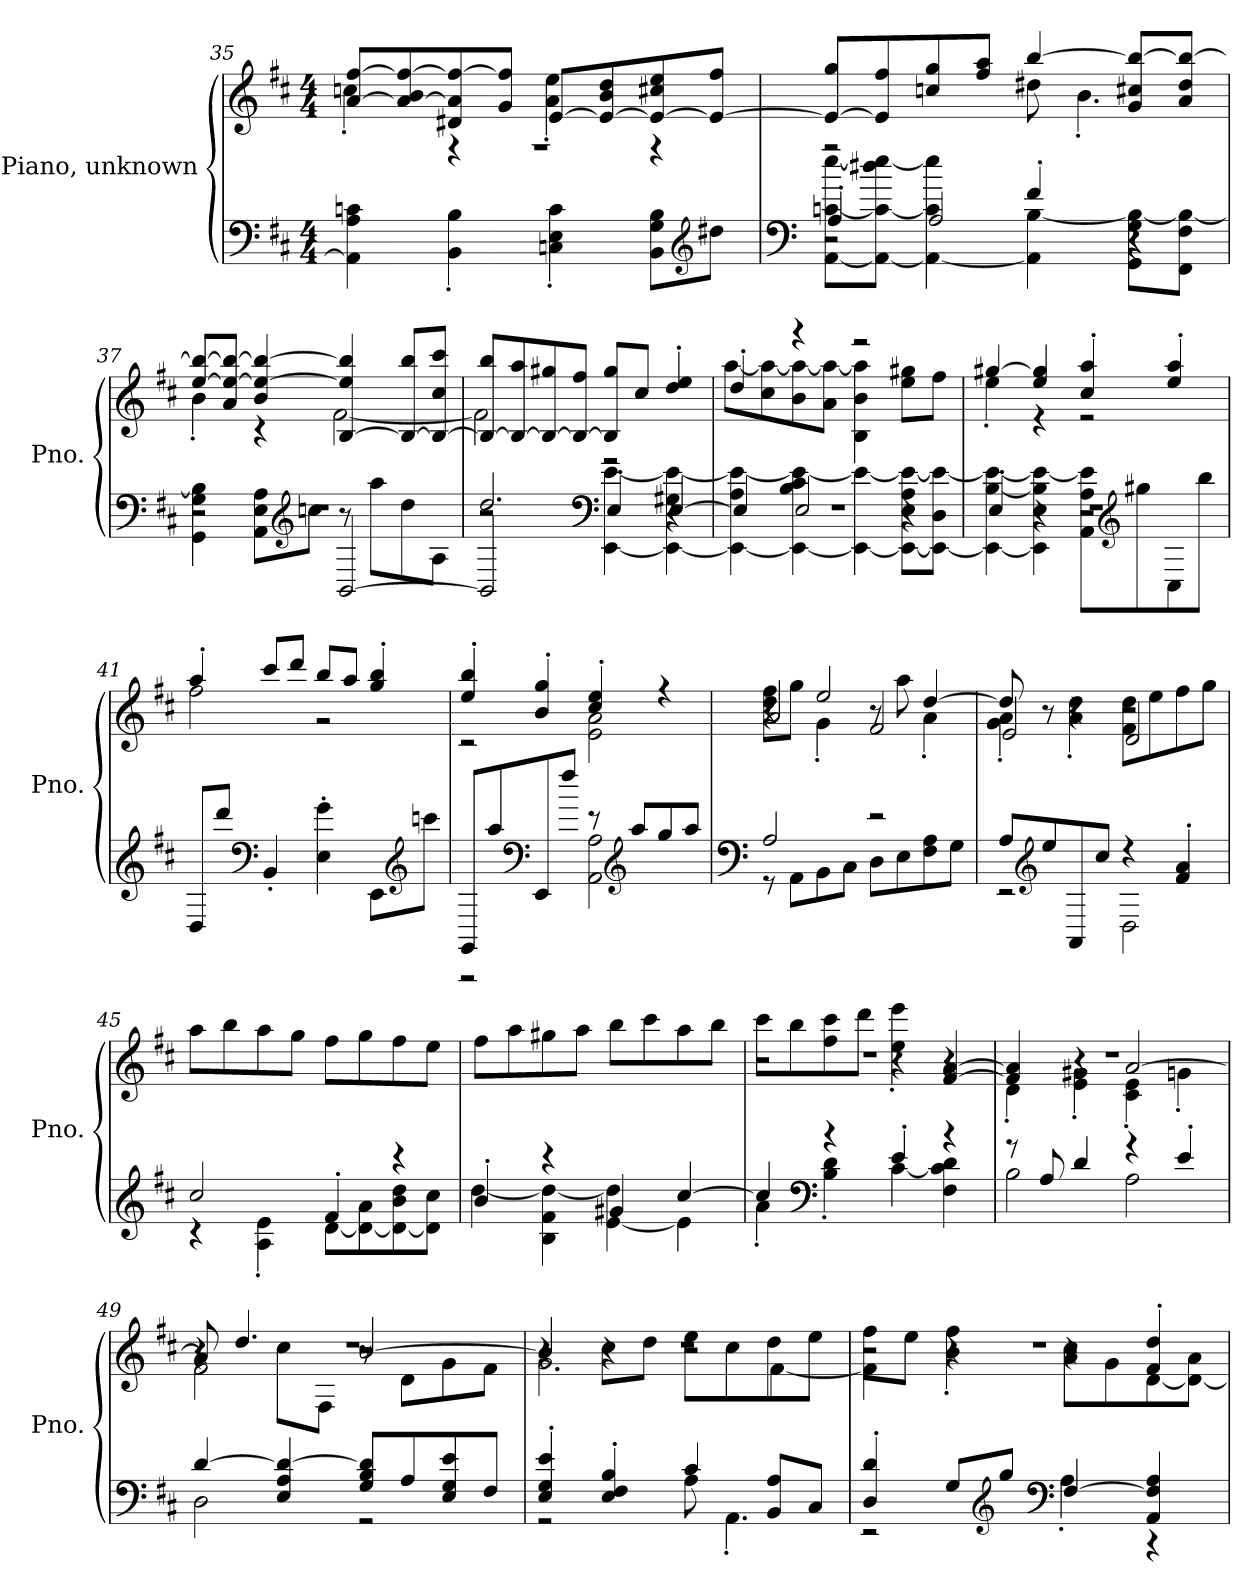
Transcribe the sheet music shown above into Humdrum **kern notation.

**kern	**kern
*part1	*part1
*staff2	*staff1
*I"Piano, unknown	*
*I'Pno.	*
!!LO:LB:g=z
*clefF4	*clefG2
*k[f#c#]	*k[f#c#]
*M4/4	*M4/4
=35	=35
*^	*^
1r	4AA\] 4A\ 4cn\	[8a/ [8ff#/L	4ccn'\
.	.	8a/_ 8b/ 8ff#/_	.
.	4BB\' 4B\'	8d#X/ 8a/] 8ff#/_	4r
.	.	8g/ 8ff#/]J	.
.	4Cn\' 4E\' 4c\'	[8e/L	4a\' 4ee\'
.	.	8e/_ 8b/ 8dd/	.
.	8BB\ 8G\ 8B\L	8e/_ 8cc#X/ 8ee/	4r
*clefG2	*	*	*
.	8dd#X\J	8e/_ 8ff#/J	.
*v	*v	*	*
=36	=36	=36
*clefF4	*	*
*^	*	*
*	*^	*	*
2r	[8AA\ [8cn\ [8ee\L	4A'/	8e/_ 8gg/L	2r
.	8AA\_ 8c\_ 8dd#X\ 8ee\_J	.	8e/] 8ff#/	.
.	4AA\_ 4c\] 4ee\]	2A/	8ccn/ 8gg/	.
.	.	.	8ff#/ 8aa/J	.
4f#'/	4AA\] [4B\	.	[4bb/	8dd#X\
.	.	.	.	4.b'\
4r	8GG\ 8G\ 8B\_L	4r	8g/ 8cc#X/ 8bb/_L	.
.	8FF#\ 8F#\ 8B\_J	.	8a/ 8dd#/ 8bb/_J	.
!!LO:LB:g=z	!!
=37	=37	=37	=37	=37
1r	4GG\ 4G\ 4B\]	2r	[8ee/ 8bb/_L	4b'\
.	.	.	8a/ 8ee/_ 8bb/_J	.
.	8AA\ 8E\ 8A\L	.	4b/ 4ee/_ 4bb/_	4r
*clefG2	*	*	*	*
.	8ccn\J	.	.	.
.	8r	[2BB/	[4B/ 4ee/] 4bb/]	[2f#\
.	8aa\L	.	.	.
.	8dd\	.	8B/_ 8bb/L	.
.	8A\J	.	8B/_ 8cc#/ 8ccc#/J	.
=38	=38	=38	=38	=38
2.dd/	2r	2BB/]	8B/_ 8bb/L	2f#\]
.	.	.	8B/_ 8aa/	.
.	.	.	8B/_ 8gg#X/	.
.	.	.	8B/_ 8ff#/J	.
*clefF4	*	*	*	*
.	[4EE\ [4e\	4E'/	8B/] 8gg#/L	2r
.	.	.	8cc#/J	.
4r	4EE\_ 4G#X\ 4e\_	[4E/	4dd/' 4ee/'	.
=39	=39	=39	=39	=39
1r	4EE\_ 4A\ 4e\_	4E/]	4dd'/	[8aa\L
.	.	.	.	8cc#\ 8aa\_
.	4EE\_ 4B\ 4c#\ 4e\_	2E/	4r	8b\ 8aa\_
.	.	.	.	8a\ 8aa\_J
.	4EE\_ 4e\_	.	2r	4B\ 4b\ 4aa\]
.	8EE\_ 8E\ 8A\ 8e\_L	4r	.	8ee\ 8gg#X\L
.	8EE\_ 8D\ 8e\_J	.	.	8ff#\J
!!LO:PB:g=z	!!
=40	=40	=40	=40	=40
1r	4EE\_ [4B\ 4e\_	4E'/	[4gg#X/	4ee'\
.	4EE\] 4E\ 4B\] 4e\_	4r	4ee/ 4gg#/]	4r
.	8AA\ 8A\ 8e\]L	2r	4cc#/' 4aa/'	2r
*clefG2	*	*	*	*
.	8gg#X\	.	.	.
.	8C#\	.	4ee/' 4aa/'	.
.	8bb\J	.	.	.
*v	*v	*v	*	*
=41	=41	=41
8D/L	4aa'/	2ff#\
8ddd/J	.	.
*clefF4	*	*
4BB'/	8ccc#/L	.
.	8ddd/J	.
4E\' 4g\'	8bb/L	2r
.	8aa/J	.
8EE\L	4gg/' 4bb/'	.
*clefG2	*	*
8cccn\J	.	.
=42	=42	=42
*^	*	*
8GG/L	2r	4ee/' 4bb/'	2r
8aa/	.	.	.
*clefF4	*	*	*
8EE/	.	4b/' 4gg/'	.
8ff#/J	.	.	.
8r	2AA\ 2A\	4cc#/' 4ee/'	2e\ 2a\
*clefG2	*	*	*
8aa/L	.	.	.
8gg/	.	4r	.
8aa/J	.	.	.
*	*	*v	*v
!!LO:LB:g=z
=43	=43	=43
*clefF4	*	*
*	*	*^
*	*	*	*^
2A/	8r	4r	8dd\ 8ff#\L	2a/
.	8AA\L	.	8gg\J	.
.	8BB\	2ee/	4g'\	.
.	8C#\J	.	.	.
2r	8D\L	.	8r	2f#/
.	8E\	.	8aa\	.
.	8F#\ 8A\	[4dd/	4a'\	.
.	8G\J	.	.	.
=44	=44	=44	=44	=44
8A/L	2r	8dd/]	4g\' 4a\'	2e/
*clefG2	*	*	*	*
8ee/	.	8r	.	.
8AA/	.	4r	4a\' 4dd\'	.
8cc#/J	.	.	.	.
4r	2D\	2r	8f#\ 8dd\L	2d/
.	.	.	8ee\	.
4f#/' 4a/'	.	.	8ff#\	.
.	.	.	8gg\J	.
*	*	*v	*v	*v
=45	=45	=45
2cc#/	4r	8aa\L
.	.	8bb\
.	4A\' 4e\'	8aa\
.	.	8gg\J
4f#'/	[8d\L	8ff#\L
.	8d\_ 8a\	8gg\
4r	8d\_ 8b\ 8dd\	8ff#\
.	8d\] 8cc#\J	8ee\J
=46	=46	=46
4b'/	[4dd\	8ff#\L
.	.	8aa\
4r	4B\ 4f#\ 4dd\_	8gg#X\
.	.	8aa\J
4g#X/	[4e\ 4dd\]	8bb\L
.	.	8ccc#\
[4cc#/	4e\]	8aa\
.	.	8bb\J
!!LO:LB:g=z
=47	=47	=47
*	*	*^
*	*	*	*^
4cc#/]	4a'\	1r	8ccc#\L	2r
.	.	.	8bb\	.
*clefF4	*	*	*	*
4r	4B\' 4d\'	.	8ff#\ 8ccc#\	.
.	.	.	8ddd\J	.
4e'/	[4c#\	.	4ee\' 4eee\'	4r
4r	4F#\ 4c#\] 4d\	.	4r	[4f#/ [4a/
=48	=48	=48	=48	=48
8r	2B\	1r	4d'\	4f#/] 4a/]
8A/	.	.	.	.
4d/	.	.	4e\' 4g#X\'	4r
4r	2A\	.	4c#\' 4e\'	[2a/
4e'/	.	.	4gn'\	.
=49	=49	=49	=49	=49
*	*	*	*	*^
[4d/	2D\	1r	4r	8a/]	2f#\
.	.	.	.	4.dd/	.
4E/ 4A/ 4d/_	.	.	8cc#\L	.	.
.	.	.	8F#\J	.	.
8G/ 8B/ 8d/]L	2r	.	8r	[2b/	2r
8A/	.	.	8d\L	.	.
8E/ 8G/ 8e/	.	.	8g\	.	.
8F#/J	.	.	8f#\J	.	.
=50	=50	=50	=50	=50	=50
4E/' 4G/' 4e/'	2r	1r	4r	4b/]	2.g\
4E/' 4F#/' 4B/'	.	.	8cc#\L	4r	.
.	.	.	8dd\J	.	.
4c#/	8A\	.	8ee\L	2r	.
.	4.AA'\	.	8cc#\	.	.
8BB/ 8A/L	.	.	8dd\	.	[4f#\
8C#/J	.	.	8ee\J	.	.
!!LO:LB:g=z	!!	!!	!!
=51	=51	=51	=51	=51	=51
4D/' 4d/'	2r	1r	8ff#\L	2r	4f#\]
.	.	.	8ee\J	.	.
8G/L	.	.	4b\' 4ff#\'	.	4r
*clefG2	*	*	*	*	*
8gg/J	.	.	.	.	.
*clefF4	*	*	*	*	*
[4F#/	4A'\	.	8a\ 8cc#\L	4r	2r
.	.	.	8g\	.	.
4AA/ 4F#/] 4A/	4r	.	[8d\	4f#/' 4dd/'	.
.	.	.	8d\_ 8a\J	.	.
*v	*v	*	*	*	*
*	*v	*v	*v	*v
=	=
*-	*-
